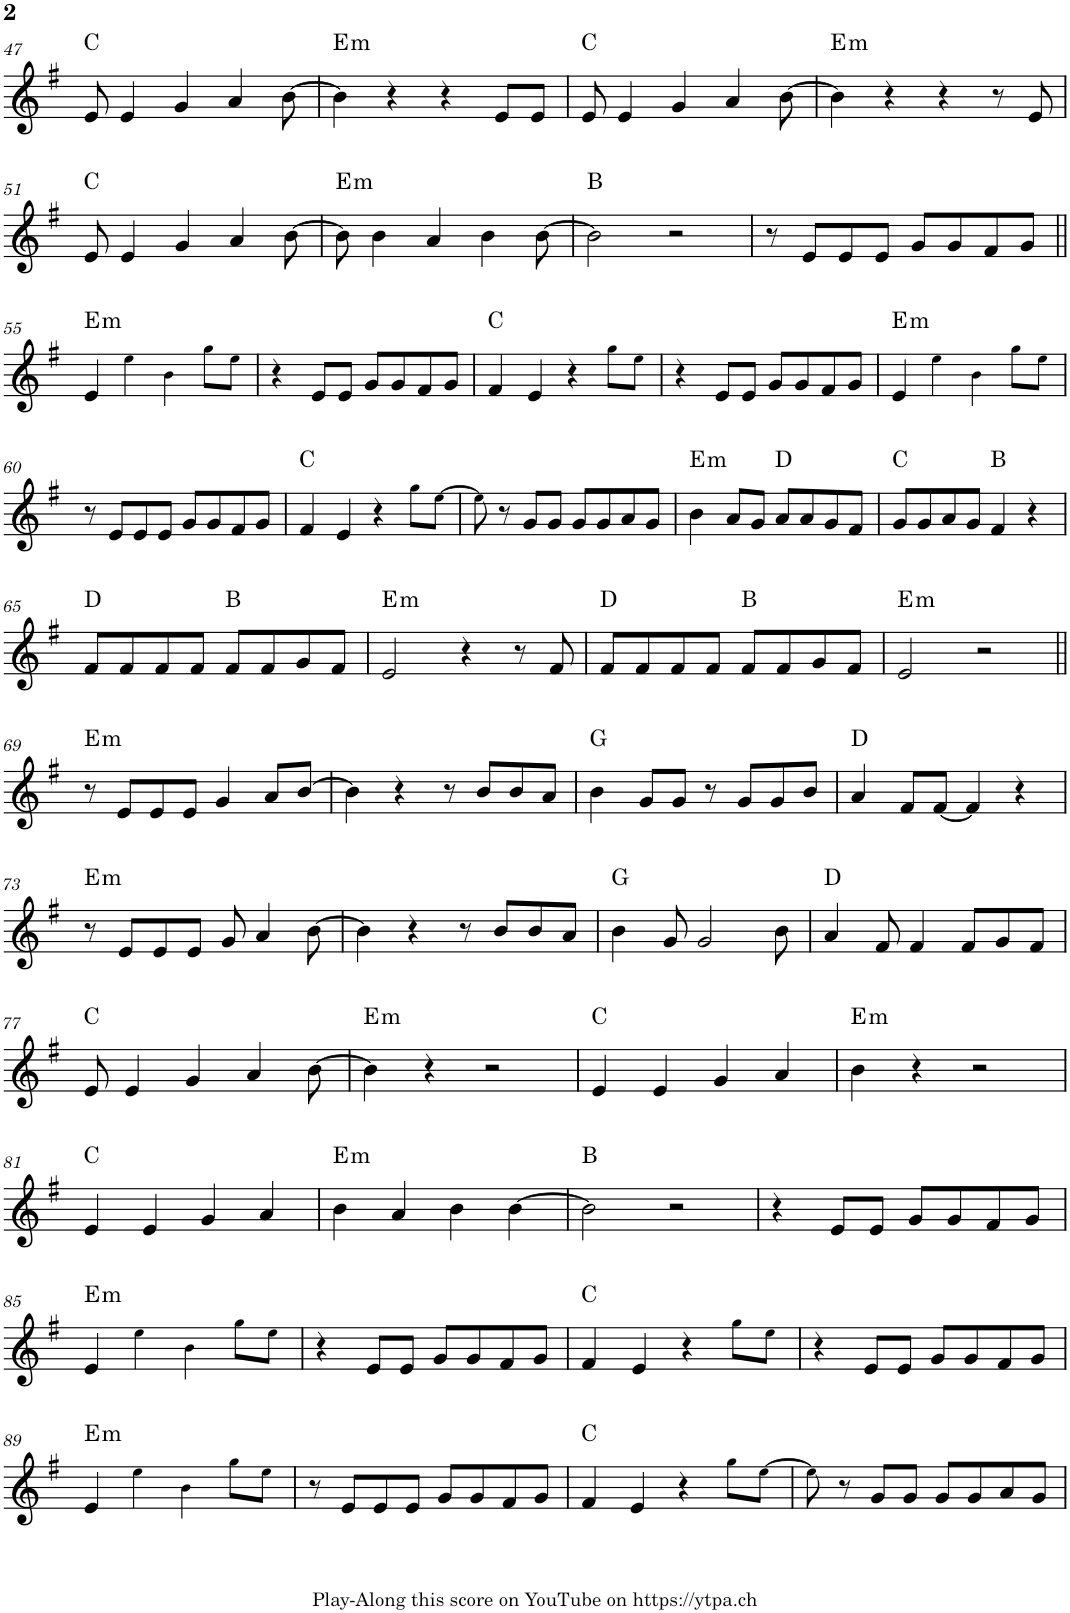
**kern	**harte
*part1	*part1
*staff1	*
*I"Piano	*
*I'Pno.	*
!!LO:PB:g=z
*clefG2	*
*k[f#]	*
*M4/4	*
=47	=47
8e/	C:maj
4e/	.
4g/	.
4a/	.
[8b\	.
=48	=48
!	!LO:H:kt=m
4b\]	E:min
4r	.
4r	.
8e/L	.
8e/J	.
=49	=49
8e/	C:maj
4e/	.
4g/	.
4a/	.
[8b\	.
=50	=50
!	!LO:H:kt=m
4b\]	E:min
4r	.
4r	.
8r	.
8e/	.
!!LO:LB:g=z
=51	=51
8e/	C:maj
4e/	.
4g/	.
4a/	.
[8b\	.
=52	=52
!	!LO:H:kt=m
8b\]	E:min
4b\	.
4a/	.
4b\	.
[8b\	.
=53	=53
2b\]	B:maj
2r	.
=54	=54
8r	.
8e/L	.
8e/	.
8e/J	.
8g/L	.
8g/	.
8f#/	.
8g/J	.
!!LO:LB:g=z
=55||	=55||
!	!LO:H:kt=m
4e/	E:min
4ee!\	.
4b!\	.
8gg!\L	.
8ee!\J	.
=56	=56
4r	.
8e/L	.
8e/J	.
8g/L	.
8g/	.
8f#/	.
8g/J	.
=57	=57
4f#/	C:maj
4e/	.
4r	.
8gg!\L	.
8ee!\J	.
=58	=58
4r	.
8e/L	.
8e/J	.
8g/L	.
8g/	.
8f#/	.
8g/J	.
=59	=59
!	!LO:H:kt=m
4e/	E:min
4ee!\	.
4b!\	.
8gg!\L	.
8ee!\J	.
!!LO:LB:g=z
=60	=60
8r	.
8e/L	.
8e/	.
8e/J	.
8g/L	.
8g/	.
8f#/	.
8g/J	.
=61	=61
4f#/	C:maj
4e/	.
4r	.
8gg!\L	.
[8ee!\J	.
=62	=62
8ee!\]	.
8r	.
8g/L	.
8g/J	.
8g/L	.
8g/	.
8a/	.
8g/J	.
=63	=63
!	!LO:H:kt=m
4b\	E:min
8a/L	.
8g/J	.
8a/L	D:maj
8a/	.
8g/	.
8f#/J	.
=64	=64
8g/L	C:maj
8g/	.
8a/	.
8g/J	.
4f#/	B:maj
4r	.
!!LO:LB:g=z
=65	=65
8f#/L	D:maj
8f#/	.
8f#/	.
8f#/J	.
8f#/L	B:maj
8f#/	.
8g/	.
8f#/J	.
=66	=66
!	!LO:H:kt=m
2e/	E:min
4r	.
8r	.
8f#/	.
=67	=67
8f#/L	D:maj
8f#/	.
8f#/	.
8f#/J	.
8f#/L	B:maj
8f#/	.
8g/	.
8f#/J	.
=68	=68
!	!LO:H:kt=m
2e/	E:min
2r	.
!!LO:LB:g=z
=69||	=69||
!	!LO:H:kt=m
8r	E:min
8e/L	.
8e/	.
8e/J	.
4g/	.
8a/L	.
[8b/J	.
=70	=70
4b\]	.
4r	.
8r	.
8b/L	.
8b/	.
8a/J	.
=71	=71
4b\	G:maj
8g/L	.
8g/J	.
8r	.
8g/L	.
8g/	.
8b/J	.
=72	=72
4a/	D:maj
8f#/L	.
[8f#/J	.
4f#/]	.
4r	.
!!LO:LB:g=z
=73	=73
!	!LO:H:kt=m
8r	E:min
8e/L	.
8e/	.
8e/J	.
8g/	.
4a/	.
[8b\	.
=74	=74
4b\]	.
4r	.
8r	.
8b/L	.
8b/	.
8a/J	.
=75	=75
4b\	G:maj
8g/	.
2g/	.
8b\	.
=76	=76
4a/	D:maj
8f#/	.
4f#/	.
8f#/L	.
8g/	.
8f#/J	.
!!LO:LB:g=z
=77	=77
8e/	C:maj
4e/	.
4g/	.
4a/	.
[8b\	.
=78	=78
!	!LO:H:kt=m
4b\]	E:min
4r	.
2r	.
=79	=79
4e/	C:maj
4e/	.
4g/	.
4a/	.
=80	=80
!	!LO:H:kt=m
4b\	E:min
4r	.
2r	.
!!LO:LB:g=z
=81	=81
4e/	C:maj
4e/	.
4g/	.
4a/	.
=82	=82
!	!LO:H:kt=m
4b\	E:min
4a/	.
4b\	.
[4b\	.
=83	=83
2b\]	B:maj
2r	.
=84	=84
4r	.
8e/L	.
8e/J	.
8g/L	.
8g/	.
8f#/	.
8g/J	.
!!LO:LB:g=z
=85	=85
!	!LO:H:kt=m
4e/	E:min
4ee!\	.
4b!\	.
8gg!\L	.
8ee!\J	.
=86	=86
4r	.
8e/L	.
8e/J	.
8g/L	.
8g/	.
8f#/	.
8g/J	.
=87	=87
4f#/	C:maj
4e/	.
4r	.
8gg!\L	.
8ee!\J	.
=88	=88
4r	.
8e/L	.
8e/J	.
8g/L	.
8g/	.
8f#/	.
8g/J	.
!!LO:LB:g=z
=89	=89
!	!LO:H:kt=m
4e/	E:min
4ee!\	.
4b!\	.
8gg!\L	.
8ee!\J	.
=90	=90
8r	.
8e/L	.
8e/	.
8e/J	.
8g/L	.
8g/	.
8f#/	.
8g/J	.
=91	=91
4f#/	C:maj
4e/	.
4r	.
8gg!\L	.
[8ee!\J	.
=92	=92
8ee!\]	.
8r	.
8g/L	.
8g/J	.
8g/L	.
8g/	.
8a/	.
8g/J	.
=	=
*-	*-
